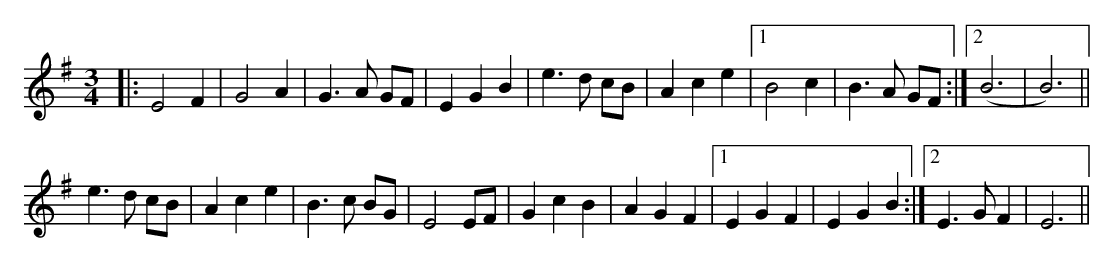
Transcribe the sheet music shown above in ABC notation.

X:1
M:3/4
K:Emin
|:E4 F2|G4 A2|G3 A GF|E2 G2 B2|e3 d cB|A2 c2 e2|1 B4 c2|B3 A GF:|2 (B6|B6)||
e3 d cB|A2 c2 e2|B3 c BG|E4 EF|G2 c2 B2|A2 G2 F2|1 E2 G2 F2|E2 G2 B2:|2 E3 G F2|E6||
